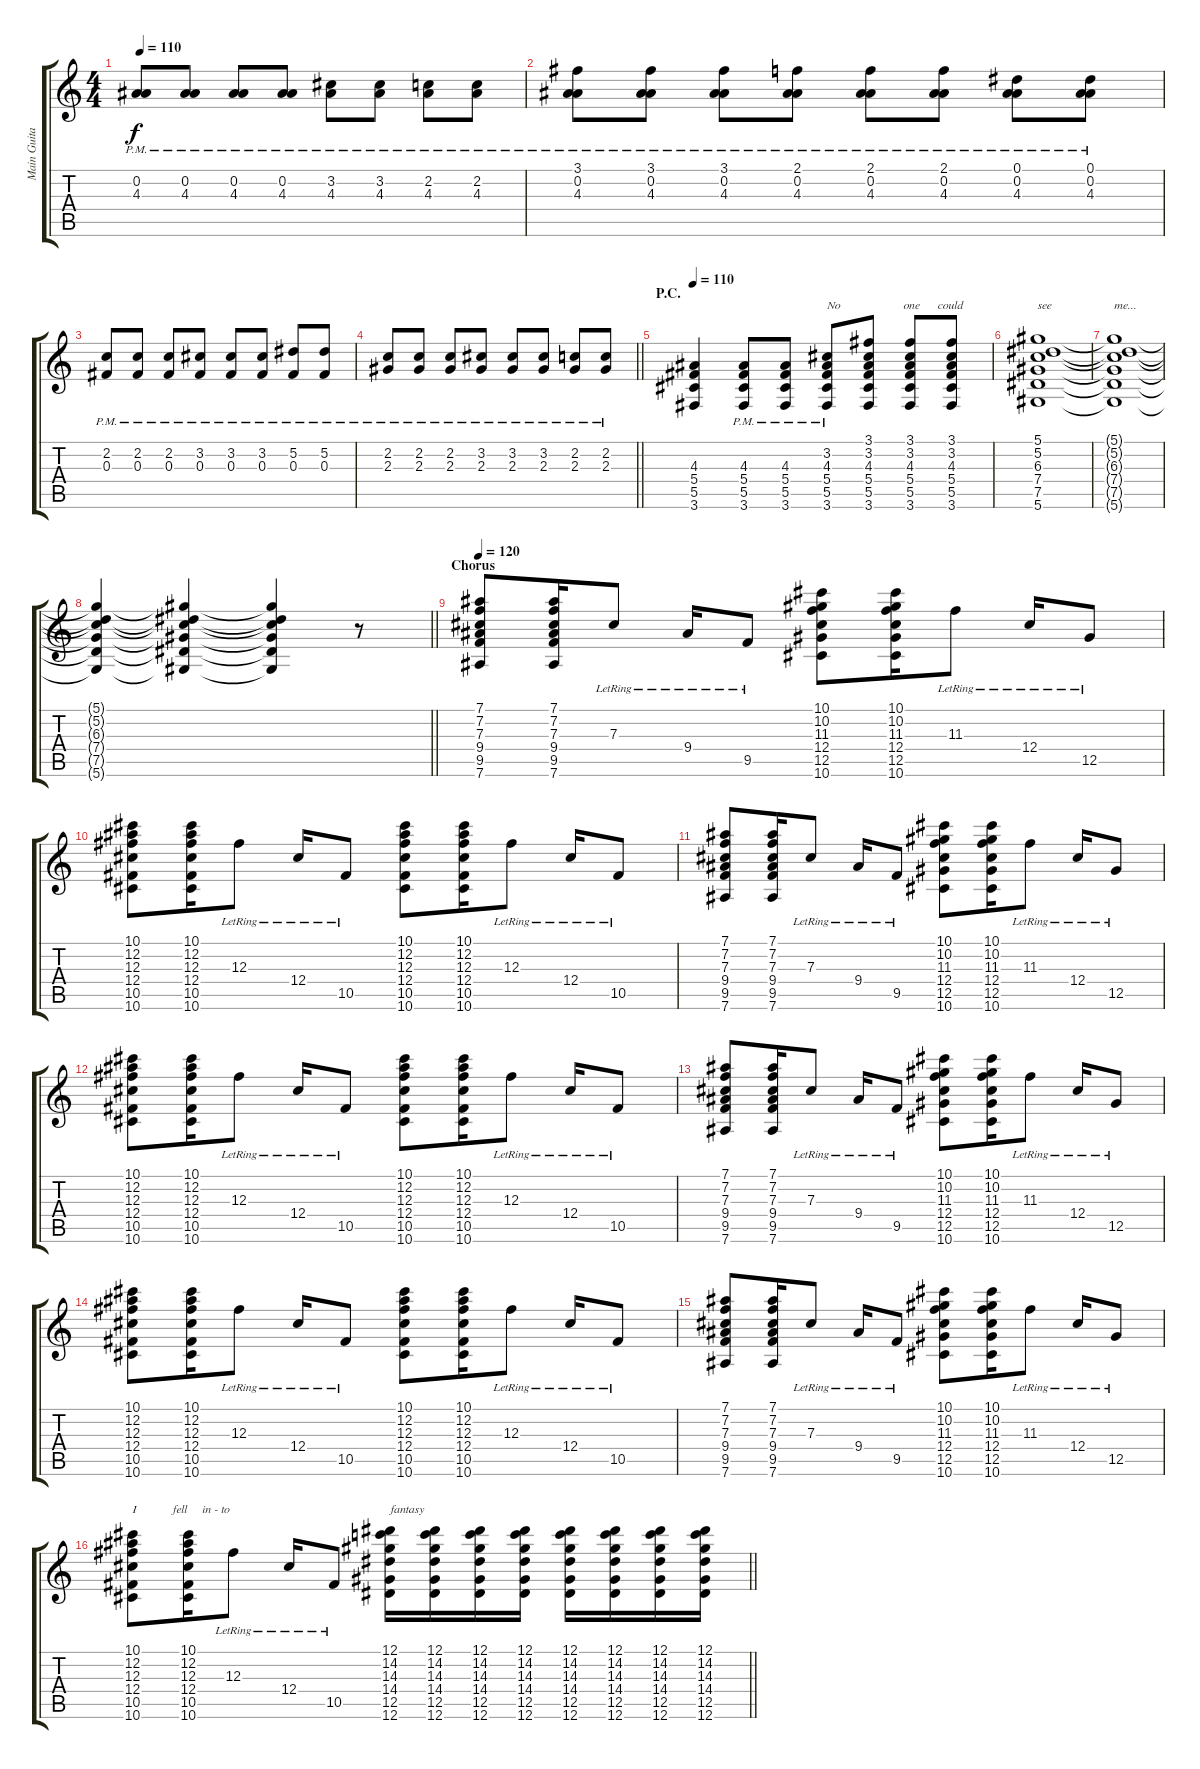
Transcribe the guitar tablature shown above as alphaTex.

\track ("Main Guitar" "Main Guita") {instrument distortionguitar}
\staff {score tabs}
\tuning (Eb4 Bb3 Gb3 Db3 Ab2 Eb2) {hide}
\ts (4 4)
\tempo 110
\clef g2
\ks c
(0.2 4.3{pm}).8{dy f} (0.2 4.3{pm}).8 (0.2 4.3{pm}).8 (0.2 4.3{pm}).8 (3.2{pm} 4.3{pm}).8 (3.2{pm} 4.3{pm}).8 (2.2{pm} 4.3{pm}).8 (2.2 4.3{pm}).8 |
(3.1{pm} 0.2 4.3{pm}).8 (3.1{pm} 0.2 4.3{pm}).8 (3.1{pm} 0.2 4.3{pm}).8 (2.1{pm} 0.2 4.3{pm}).8 (2.1{pm} 0.2 4.3{pm}).8 (2.1{pm} 0.2 4.3{pm}).8 (0.1{pm} 0.2 4.3{pm}).8 (0.1 0.2 4.3{pm}).8 |
(2.2{pm} 0.3).8 (2.2{pm} 0.3).8 (2.2{pm} 0.3).8 (3.2{pm} 0.3).8 (3.2{pm} 0.3).8 (3.2{pm} 0.3).8 (5.2{pm} 0.3).8 (5.2{pm} 0.3).8 |
\barLineRight lightlight
(2.2{pm} 2.3{pm}).8 (2.2{pm} 2.3{pm}).8 (2.2{pm} 2.3{pm}).8 (3.2{pm} 2.3{pm}).8 (3.2{pm} 2.3{pm}).8 (3.2{pm} 2.3{pm}).8 (2.2{pm} 2.3{pm}).8 (2.2{pm} 2.3{pm}).8 |
\section ("" "P.C.")
\tempo 110
(4.3 5.4 5.5 3.6).4 (4.3{pm} 5.4{pm} 5.5{pm} 3.6{pm}).8 (4.3{pm} 5.4{pm} 5.5{pm} 3.6{pm}).8 (3.2 4.3{pm} 5.4{pm} 5.5{pm} 3.6{pm}).8{txt "No                     one      could"} (3.1 3.2 4.3 5.4 5.5 3.6).8 (3.1 3.2 4.3 5.4 5.5 3.6).8 (3.1 3.2 4.3 5.4 5.5 3.6).8 |
(5.1 5.2 6.3 7.4 7.5 5.6).1{txt "see"} |
(5.1{t} 5.2{t} 6.3{t} 7.4{t} 7.5{t} 5.6{t}).1{txt "me..."} |
\barLineRight lightlight
(5.1{t} 5.2{t} 6.3{t} 7.4{t} 7.5{t} 5.6{t}).4 (5.1{t} 5.2{t} 6.3{t} 7.4{t} 7.5{t} 5.6{t}).4 (5.1{t} 5.2{t} 6.3{t} 7.4{t} 7.5{t} 5.6{t}).4 r.8 |
\section ("" "Chorus")
\tempo 120
(7.1 7.2 7.3 9.4 9.5 7.6).8 (7.1 7.2 7.3 9.4 9.5 7.6).16 7.3{lr}.8 9.4{lr}.16 9.5{lr}.8 (10.1 10.2 11.3 12.4 12.5 10.6).8 (10.1 10.2 11.3 12.4 12.5 10.6).16 11.3{lr}.8 12.4{lr}.16 12.5{lr}.8 |
(10.1 12.2 12.3 12.4 10.5 10.6).8 (10.1 12.2 12.3 12.4 10.5 10.6).16 12.3{lr}.8 12.4{lr}.16 10.5{lr}.8 (10.1 12.2 12.3 12.4 10.5 10.6).8 (10.1 12.2 12.3 12.4 10.5 10.6).16 12.3{lr}.8 12.4{lr}.16 10.5{lr}.8 |
(7.1 7.2 7.3 9.4 9.5 7.6).8 (7.1 7.2 7.3 9.4 9.5 7.6).16 7.3{lr}.8 9.4{lr}.16 9.5{lr}.8 (10.1 10.2 11.3 12.4 12.5 10.6).8 (10.1 10.2 11.3 12.4 12.5 10.6).16 11.3{lr}.8 12.4{lr}.16 12.5{lr}.8 |
(10.1 12.2 12.3 12.4 10.5 10.6).8 (10.1 12.2 12.3 12.4 10.5 10.6).16 12.3{lr}.8 12.4{lr}.16 10.5{lr}.8 (10.1 12.2 12.3 12.4 10.5 10.6).8 (10.1 12.2 12.3 12.4 10.5 10.6).16 12.3{lr}.8 12.4{lr}.16 10.5{lr}.8 |
(7.1 7.2 7.3 9.4 9.5 7.6).8 (7.1 7.2 7.3 9.4 9.5 7.6).16 7.3{lr}.8 9.4{lr}.16 9.5{lr}.8 (10.1 10.2 11.3 12.4 12.5 10.6).8 (10.1 10.2 11.3 12.4 12.5 10.6).16 11.3{lr}.8 12.4{lr}.16 12.5{lr}.8 |
(10.1 12.2 12.3 12.4 10.5 10.6).8 (10.1 12.2 12.3 12.4 10.5 10.6).16 12.3{lr}.8 12.4{lr}.16 10.5{lr}.8 (10.1 12.2 12.3 12.4 10.5 10.6).8 (10.1 12.2 12.3 12.4 10.5 10.6).16 12.3{lr}.8 12.4{lr}.16 10.5{lr}.8 |
(7.1 7.2 7.3 9.4 9.5 7.6).8 (7.1 7.2 7.3 9.4 9.5 7.6).16 7.3{lr}.8 9.4{lr}.16 9.5{lr}.8 (10.1 10.2 11.3 12.4 12.5 10.6).8 (10.1 10.2 11.3 12.4 12.5 10.6).16 11.3{lr}.8 12.4{lr}.16 12.5{lr}.8 |
\barLineRight lightlight
(10.1 12.2 12.3 12.4 10.5 10.6).8{txt "I            fell     in - to"} (10.1 12.2 12.3 12.4 10.5 10.6).16 12.3{lr}.8 12.4{lr}.16 10.5{lr}.8 (12.1 14.2 14.3 14.4 12.5 12.6).16{txt "fantasy"} (12.1 14.2 14.3 14.4 12.5 12.6).16 (12.1 14.2 14.3 14.4 12.5 12.6).16 (12.1 14.2 14.3 14.4 12.5 12.6).16 (12.1 14.2 14.3 14.4 12.5 12.6).16 (12.1 14.2 14.3 14.4 12.5 12.6).16 (12.1 14.2 14.3 14.4 12.5 12.6).16 (12.1 14.2 14.3 14.4 12.5 12.6).16
